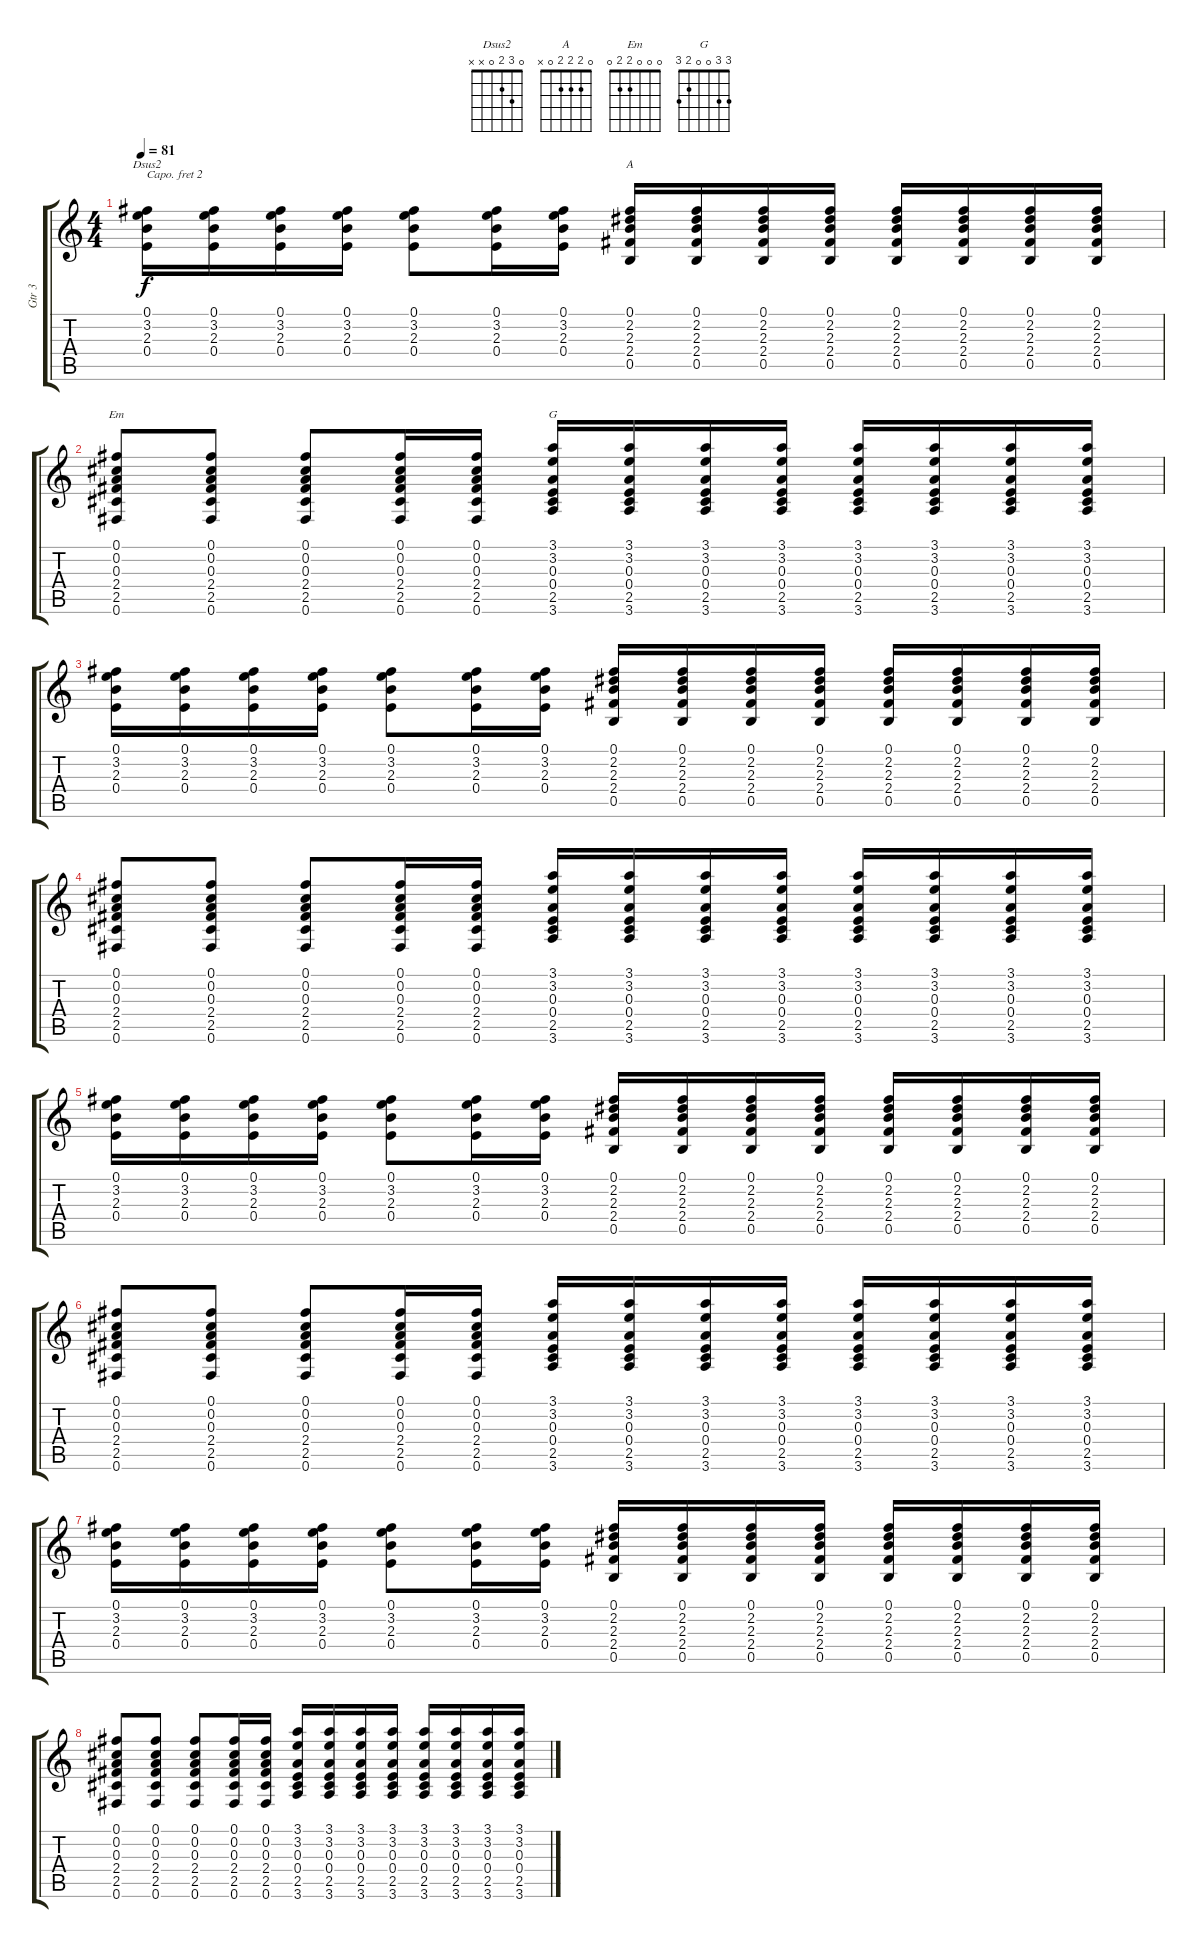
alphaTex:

\track ("Gtr 3" "Gtr 3") {instrument acousticguitarsteel}
\staff {score tabs}
\capo 2
\tuning (E4 B3 G3 D3 A2 E2) {hide}
\chord ("Dsus2" 0 3 2 0 x x)
\chord ("A" 0 2 2 2 0 x)
\chord ("Em" 0 0 0 2 2 0)
\chord ("G" 3 3 0 0 2 3)
\ts (4 4)
\tempo 81
\clef g2
\ks c
(0.1 3.2 2.3 0.4).16{ch "Dsus2" dy f} (0.1 3.2 2.3 0.4).16 (0.1 3.2 2.3 0.4).16 (0.1 3.2 2.3 0.4).16 (0.1 3.2 2.3 0.4).8 (0.1 3.2 2.3 0.4).16 (0.1 3.2 2.3 0.4).16 (0.1 2.2 2.3 2.4 0.5).16{ch "A"} (0.1 2.2 2.3 2.4 0.5).16 (0.1 2.2 2.3 2.4 0.5).16 (0.1 2.2 2.3 2.4 0.5).16 (0.1 2.2 2.3 2.4 0.5).16 (0.1 2.2 2.3 2.4 0.5).16 (0.1 2.2 2.3 2.4 0.5).16 (0.1 2.2 2.3 2.4 0.5).16 |
(0.1 0.2 0.3 2.4 2.5 0.6).8{ch "Em"} (0.1 0.2 0.3 2.4 2.5 0.6).8 (0.1 0.2 0.3 2.4 2.5 0.6).8 (0.1 0.2 0.3 2.4 2.5 0.6).16 (0.1 0.2 0.3 2.4 2.5 0.6).16 (3.1 3.2 0.3 0.4 2.5 3.6).16{ch "G"} (3.1 3.2 0.3 0.4 2.5 3.6).16 (3.1 3.2 0.3 0.4 2.5 3.6).16 (3.1 3.2 0.3 0.4 2.5 3.6).16 (3.1 3.2 0.3 0.4 2.5 3.6).16 (3.1 3.2 0.3 0.4 2.5 3.6).16 (3.1 3.2 0.3 0.4 2.5 3.6).16 (3.1 3.2 0.3 0.4 2.5 3.6).16 |
(0.1 3.2 2.3 0.4).16 (0.1 3.2 2.3 0.4).16 (0.1 3.2 2.3 0.4).16 (0.1 3.2 2.3 0.4).16 (0.1 3.2 2.3 0.4).8 (0.1 3.2 2.3 0.4).16 (0.1 3.2 2.3 0.4).16 (0.1 2.2 2.3 2.4 0.5).16 (0.1 2.2 2.3 2.4 0.5).16 (0.1 2.2 2.3 2.4 0.5).16 (0.1 2.2 2.3 2.4 0.5).16 (0.1 2.2 2.3 2.4 0.5).16 (0.1 2.2 2.3 2.4 0.5).16 (0.1 2.2 2.3 2.4 0.5).16 (0.1 2.2 2.3 2.4 0.5).16 |
(0.1 0.2 0.3 2.4 2.5 0.6).8 (0.1 0.2 0.3 2.4 2.5 0.6).8 (0.1 0.2 0.3 2.4 2.5 0.6).8 (0.1 0.2 0.3 2.4 2.5 0.6).16 (0.1 0.2 0.3 2.4 2.5 0.6).16 (3.1 3.2 0.3 0.4 2.5 3.6).16 (3.1 3.2 0.3 0.4 2.5 3.6).16 (3.1 3.2 0.3 0.4 2.5 3.6).16 (3.1 3.2 0.3 0.4 2.5 3.6).16 (3.1 3.2 0.3 0.4 2.5 3.6).16 (3.1 3.2 0.3 0.4 2.5 3.6).16 (3.1 3.2 0.3 0.4 2.5 3.6).16 (3.1 3.2 0.3 0.4 2.5 3.6).16 |
(0.1 3.2 2.3 0.4).16 (0.1 3.2 2.3 0.4).16 (0.1 3.2 2.3 0.4).16 (0.1 3.2 2.3 0.4).16 (0.1 3.2 2.3 0.4).8 (0.1 3.2 2.3 0.4).16 (0.1 3.2 2.3 0.4).16 (0.1 2.2 2.3 2.4 0.5).16 (0.1 2.2 2.3 2.4 0.5).16 (0.1 2.2 2.3 2.4 0.5).16 (0.1 2.2 2.3 2.4 0.5).16 (0.1 2.2 2.3 2.4 0.5).16 (0.1 2.2 2.3 2.4 0.5).16 (0.1 2.2 2.3 2.4 0.5).16 (0.1 2.2 2.3 2.4 0.5).16 |
(0.1 0.2 0.3 2.4 2.5 0.6).8 (0.1 0.2 0.3 2.4 2.5 0.6).8 (0.1 0.2 0.3 2.4 2.5 0.6).8 (0.1 0.2 0.3 2.4 2.5 0.6).16 (0.1 0.2 0.3 2.4 2.5 0.6).16 (3.1 3.2 0.3 0.4 2.5 3.6).16 (3.1 3.2 0.3 0.4 2.5 3.6).16 (3.1 3.2 0.3 0.4 2.5 3.6).16 (3.1 3.2 0.3 0.4 2.5 3.6).16 (3.1 3.2 0.3 0.4 2.5 3.6).16 (3.1 3.2 0.3 0.4 2.5 3.6).16 (3.1 3.2 0.3 0.4 2.5 3.6).16 (3.1 3.2 0.3 0.4 2.5 3.6).16 |
(0.1 3.2 2.3 0.4).16 (0.1 3.2 2.3 0.4).16 (0.1 3.2 2.3 0.4).16 (0.1 3.2 2.3 0.4).16 (0.1 3.2 2.3 0.4).8 (0.1 3.2 2.3 0.4).16 (0.1 3.2 2.3 0.4).16 (0.1 2.2 2.3 2.4 0.5).16 (0.1 2.2 2.3 2.4 0.5).16 (0.1 2.2 2.3 2.4 0.5).16 (0.1 2.2 2.3 2.4 0.5).16 (0.1 2.2 2.3 2.4 0.5).16 (0.1 2.2 2.3 2.4 0.5).16 (0.1 2.2 2.3 2.4 0.5).16 (0.1 2.2 2.3 2.4 0.5).16 |
(0.1 0.2 0.3 2.4 2.5 0.6).8 (0.1 0.2 0.3 2.4 2.5 0.6).8 (0.1 0.2 0.3 2.4 2.5 0.6).8 (0.1 0.2 0.3 2.4 2.5 0.6).16 (0.1 0.2 0.3 2.4 2.5 0.6).16 (3.1 3.2 0.3 0.4 2.5 3.6).16 (3.1 3.2 0.3 0.4 2.5 3.6).16 (3.1 3.2 0.3 0.4 2.5 3.6).16 (3.1 3.2 0.3 0.4 2.5 3.6).16 (3.1 3.2 0.3 0.4 2.5 3.6).16 (3.1 3.2 0.3 0.4 2.5 3.6).16 (3.1 3.2 0.3 0.4 2.5 3.6).16 (3.1 3.2 0.3 0.4 2.5 3.6).16
